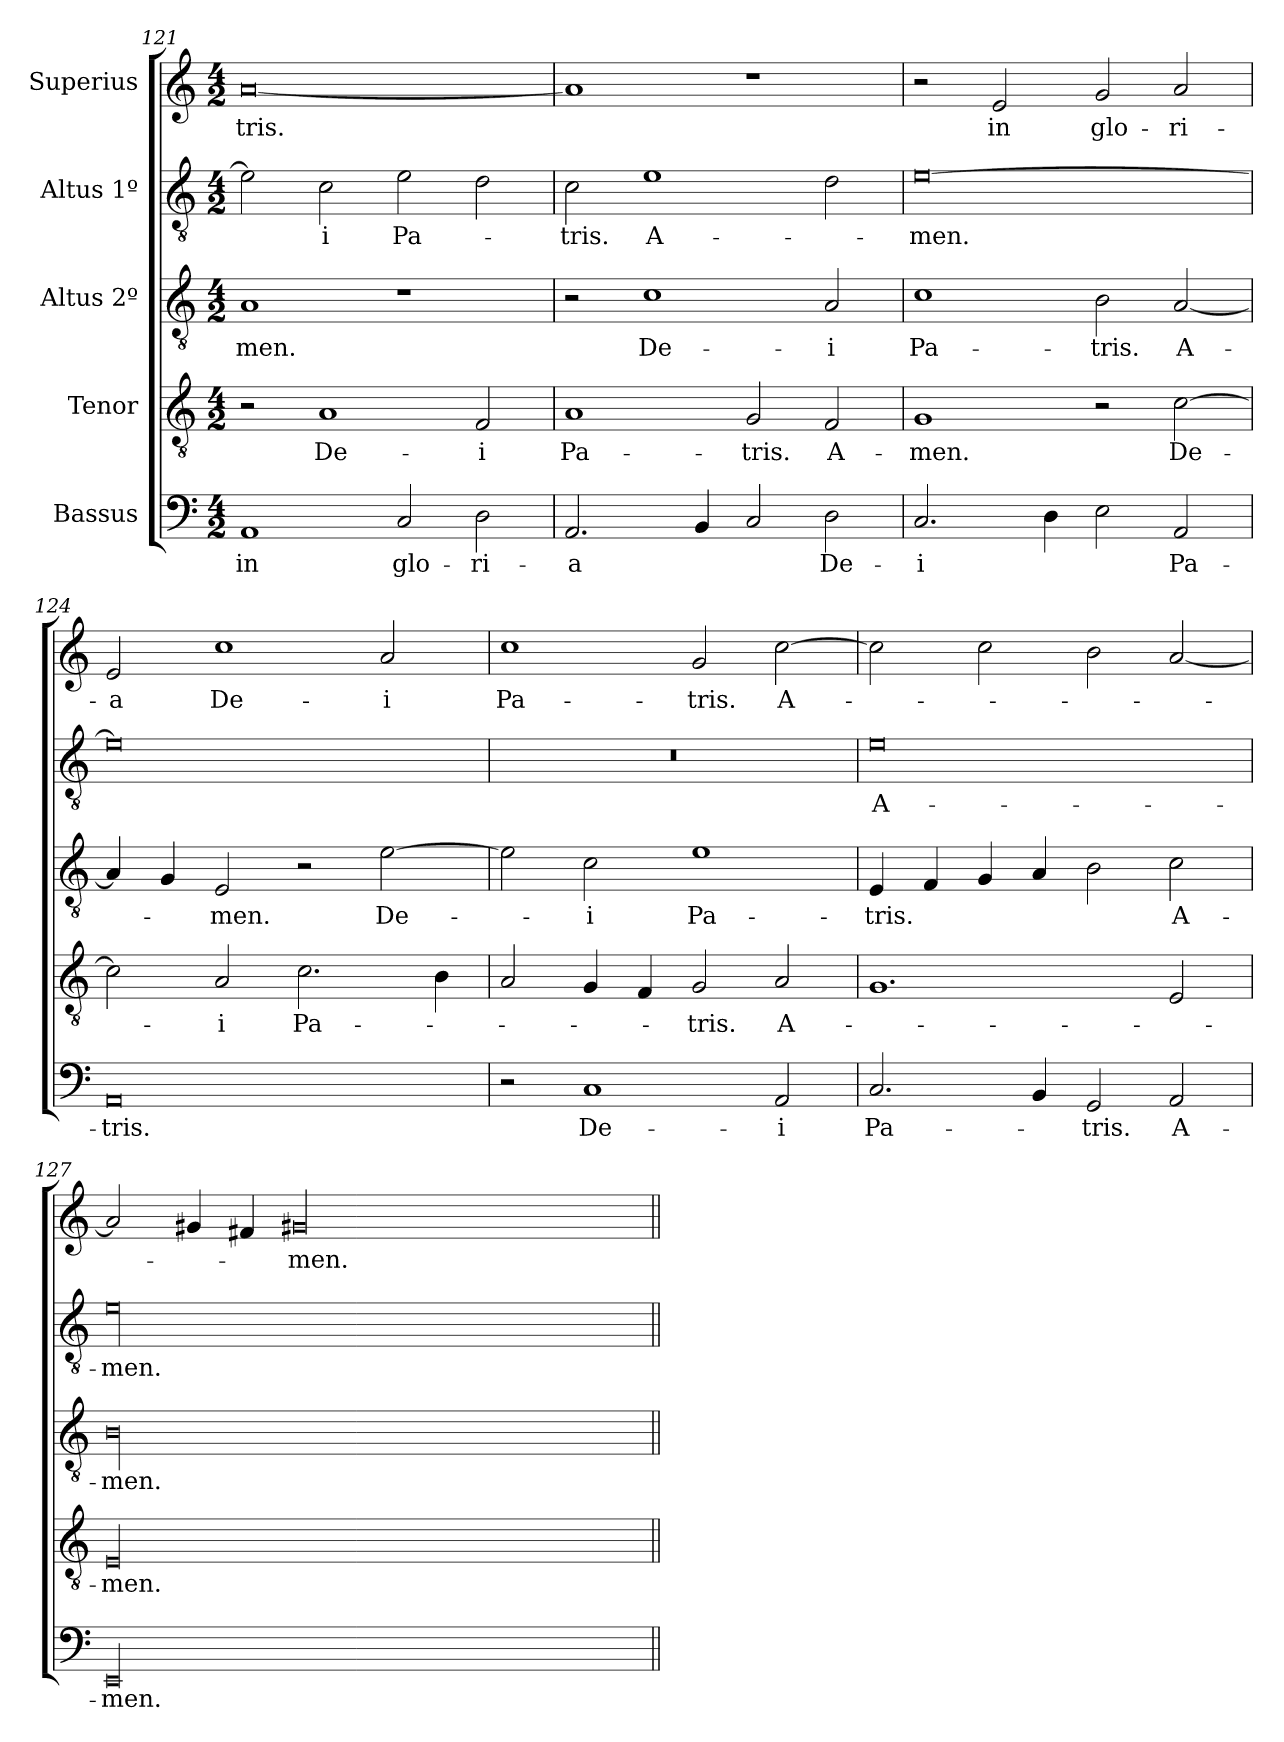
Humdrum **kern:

**kern	**text	**kern	**text	**kern	**text	**kern	**text	**kern	**text
*part5	*part5	*part4	*part4	*part3	*part3	*part2	*part2	*part1	*part1
*staff5	*staff5	*staff4	*staff4	*staff3	*staff3	*staff2	*staff2	*staff1	*staff1
*I"Bassus	*	*I"Tenor	*	*I"Altus 2º	*	*I"Altus 1º	*	*I"Superius	*
*clefF4	*	*clefGv2	*	*clefGv2	*	*clefGv2	*	*clefG2	*
*k[]	*	*k[]	*	*k[]	*	*k[]	*	*k[]	*
*M4/2	*	*M4/2	*	*M4/2	*	*M4/2	*	*M4/2	*
=121	=121	=121	=121	=121	=121	=121	=121	=121	=121
1AA/	in	2r	.	1A/	-men.	2e\]	.	[0a/	-tris.
.	.	1A/	De-	.	.	2c\	-i	.	.
2C/	glo-	.	.	1r	.	2e\	Pa-	.	.
2D\	-ri-	2F/	-i	.	.	2d\	.	.	.
=122	=122	=122	=122	=122	=122	=122	=122	=122	=122
2.AA/	-a	1A/	Pa-	2r	.	2c\	-tris.	1a/]	.
.	.	.	.	1c\	De-	1e\	A-	.	.
4BB/	.	.	.	.	.	.	.	.	.
2C/	.	2G/	-tris.	.	.	.	.	1r	.
2D\	De-	2F/	A-	2A/	-i	2d\	.	.	.
=123	=123	=123	=123	=123	=123	=123	=123	=123	=123
2.C/	-i	1G/	-men.	1c\	Pa-	[0e\	-men.	2r	.
.	.	.	.	.	.	.	.	2e/	in
4D\	.	.	.	.	.	.	.	.	.
2E\	.	2r	.	2B\	-tris.	.	.	2g/	glo-
2AA/	Pa-	[2c\	De-	[2A/	A-	.	.	2a/	-ri-
=124	=124	=124	=124	=124	=124	=124	=124	=124	=124
0AA/	-tris.	2c\]	.	4A/]	.	0e\]	.	2e/	-a
.	.	.	.	4G/	.	.	.	.	.
.	.	2A/	-i	2E/	-men.	.	.	1cc\	De-
.	.	2.c\	Pa-	2r	.	.	.	.	.
.	.	.	.	[2e\	De-	.	.	2a/	-i
.	.	4B\	.	.	.	.	.	.	.
=125	=125	=125	=125	=125	=125	=125	=125	=125	=125
2r	.	2A/	.	2e\]	.	0r	.	1cc\	Pa-
1C/	De-	4G/	.	2c\	-i	.	.	.	.
.	.	4F/	.	.	.	.	.	.	.
.	.	2G/	-tris.	1e\	Pa-	.	.	2g/	-tris.
2AA/	-i	2A/	A-	.	.	.	.	[2cc\	A-
=126	=126	=126	=126	=126	=126	=126	=126	=126	=126
2.C/	Pa-	1.G/	.	4E/	-tris.	0e\	A-	2cc\]	.
.	.	.	.	4F/	.	.	.	.	.
.	.	.	.	4G/	.	.	.	2cc\	.
4BB/	.	.	.	4A/	.	.	.	.	.
2GG/	-tris.	.	.	2B\	.	.	.	2b\	.
2AA/	A-	2E/	.	2c\	A-	.	.	[2a/	.
=127	=127	=127	=127	=127	=127	=127	=127	=127	=127
00EE/	-men.	00E/	-men.	00B\	-men.	00e\	-men.	2a/]	.
.	.	.	.	.	.	.	.	4g#X/	.
.	.	.	.	.	.	.	.	4f#X/	.
.	.	.	.	.	.	.	.	00g#X/	-men.
1ryy	.	1ryy	.	1ryy	.	1ryy	.	.	.
=||	=||	=||	=||	=||	=||	=||	=||	=||	=||
*-	*-	*-	*-	*-	*-	*-	*-	*-	*-
